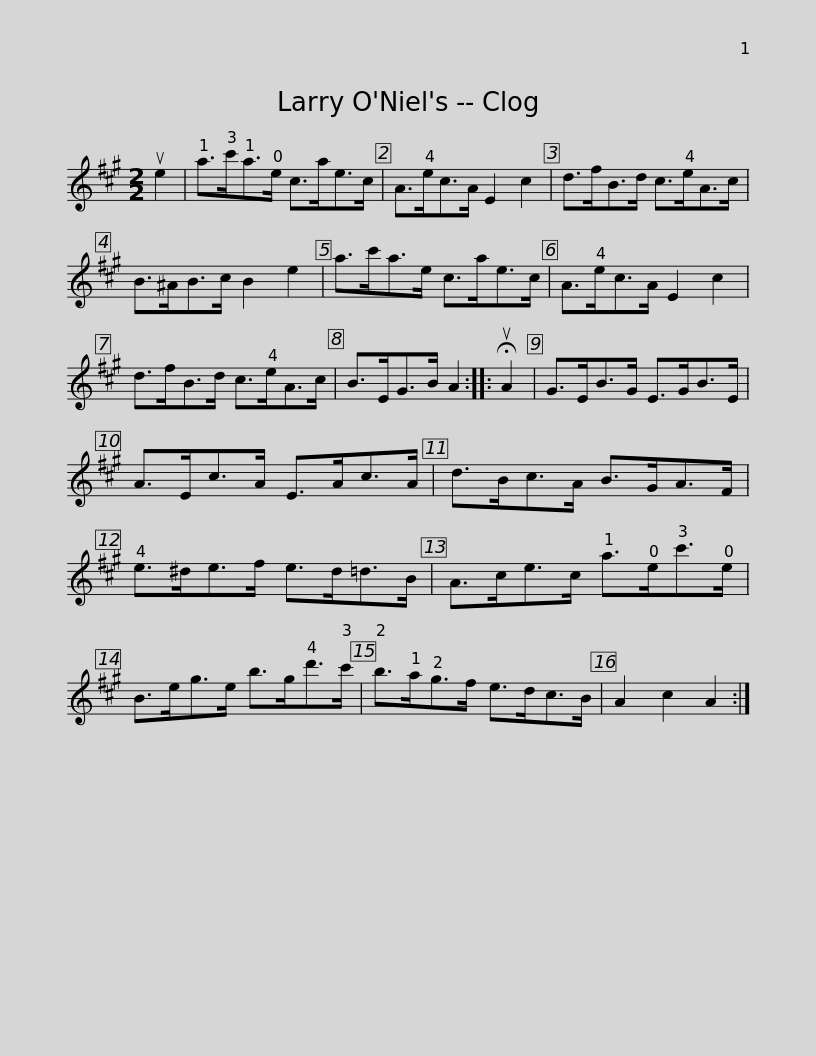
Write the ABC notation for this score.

X:1
L:1/8
M:2/2
I:linebreak $
K:A
V:1 treble
V:1
 ue2 | a>c'a>e c>ae>c | A>ec>A E2 c2 | d>fB>d c>eA>c | B>^AB>c B2 e2 |$ %5
 a>c'a>e c>ae>c | A>ec>A E2 c2 | d>fB>d c>eA>c | B>EG>B A2 :: !fermata!uA2 |$ %10
 G>EB>G E>GB>E | A>Ec>A E>Ac>A | d>Bc>A B>GA>F | e>^de>f e>d=d>B |$ A>ce>c a>ec'>e | %15
 B>eg>e b>gd'>c' | b>ag>f e>dc>B | A2 c2 A2 :| %18
